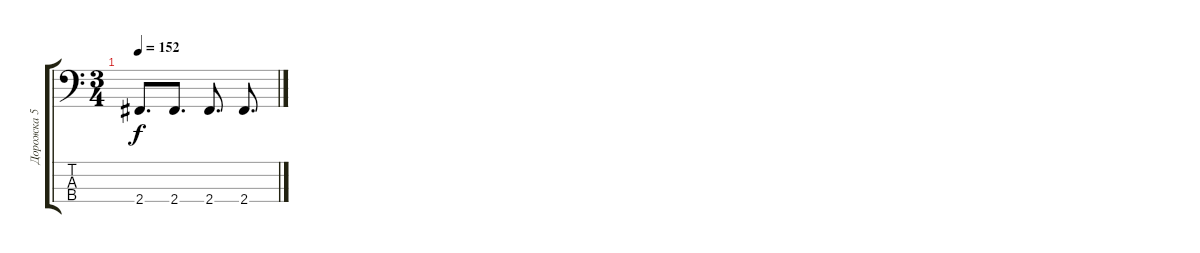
\track ("Дорожка 5" "Дорожка 5") {instrument acousticbass}
\staff {score tabs}
\tuning (G2 D2 A1 E1) {hide}
\ts (3 4)
\tempo 152
\clef f4
\ks c
2.4.8{d dy f} 2.4.8{d} 2.4.8{d} 2.4.8{d}
